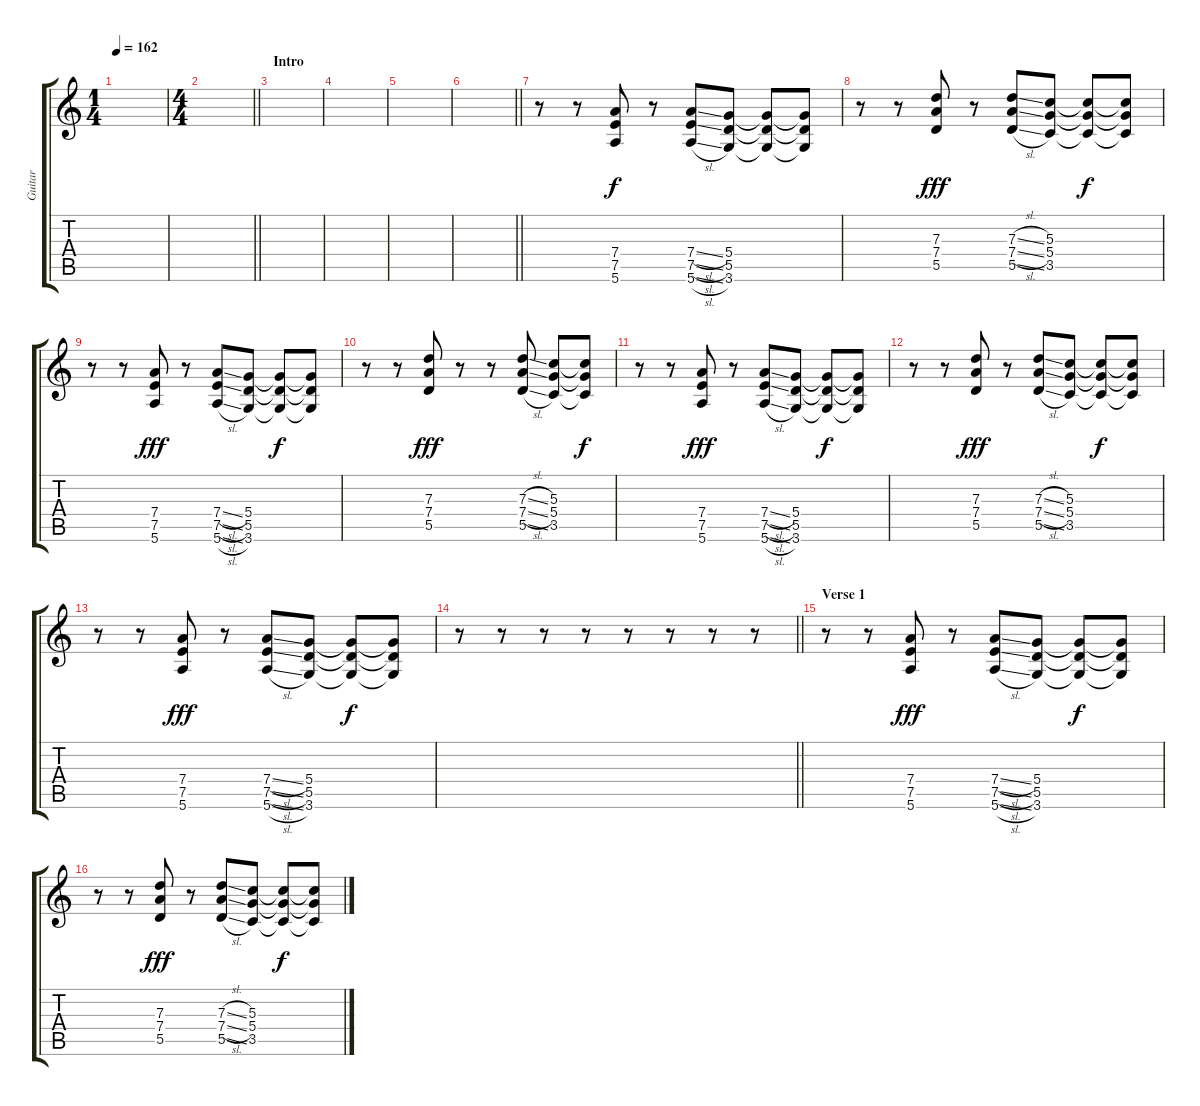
\track ("Guitar" "Guitar") {instrument overdrivenguitar}
\staff {score tabs}
\tuning (E4 B3 G3 D3 A2 E2) {hide}
\ts (1 4)
\tempo 162
\clef g2
\ks c
|
\ts (4 4)
\barLineRight lightlight
|
\section ("" "Intro")
|
|
|
\barLineRight lightlight
|
r.8 r.8 (7.4 7.5 5.6).8 r.8 (7.4{sl} 7.5{sl} 5.6{sl}).8 (5.4 5.5 3.6).8 (5.4{t} 5.5{t} 3.6{t}).8{dy f} (5.4{t} 5.5{t} 3.6{t}).8 |
r.8 r.8 (7.3 7.4 5.5).8{dy fff} r.8 (7.3{sl} 7.4{sl} 5.5{sl}).8 (5.3 5.4 3.5).8 (5.3{t} 5.4{t} 3.5{t}).8{dy f} (5.3{t} 5.4{t} 3.5{t}).8 |
r.8 r.8 (7.4 7.5 5.6).8{dy fff} r.8 (7.4{sl} 7.5{sl} 5.6{sl}).8 (5.4 5.5 3.6).8 (5.4{t} 5.5{t} 3.6{t}).8{dy f} (5.4{t} 5.5{t} 3.6{t}).8 |
r.8 r.8 (7.3 7.4 5.5).8{dy fff} r.8 r.8 (7.3{sl} 7.4{sl} 5.5{sl}).8 (5.3 5.4 3.5).8 (5.3{t} 5.4{t} 3.5{t}).8{dy f} |
r.8 r.8 (7.4 7.5 5.6).8{dy fff} r.8 (7.4{sl} 7.5{sl} 5.6{sl}).8 (5.4 5.5 3.6).8 (5.4{t} 5.5{t} 3.6{t}).8{dy f} (5.4{t} 5.5{t} 3.6{t}).8 |
r.8 r.8 (7.3 7.4 5.5).8{dy fff} r.8 (7.3{sl} 7.4{sl} 5.5{sl}).8 (5.3 5.4 3.5).8 (5.3{t} 5.4{t} 3.5{t}).8{dy f} (5.3{t} 5.4{t} 3.5{t}).8 |
r.8 r.8 (7.4 7.5 5.6).8{dy fff} r.8 (7.4{sl} 7.5{sl} 5.6{sl}).8 (5.4 5.5 3.6).8 (5.4{t} 5.5{t} 3.6{t}).8{dy f} (5.4{t} 5.5{t} 3.6{t}).8 |
\barLineRight lightlight
r.8 r.8 r.8 r.8 r.8 r.8 r.8 r.8 |
\section ("" "Verse 1")
r.8 r.8 (7.4 7.5 5.6).8{dy fff} r.8 (7.4{sl} 7.5{sl} 5.6{sl}).8 (5.4 5.5 3.6).8 (5.4{t} 5.5{t} 3.6{t}).8{dy f} (5.4{t} 5.5{t} 3.6{t}).8 |
r.8 r.8 (7.3 7.4 5.5).8{dy fff} r.8 (7.3{sl} 7.4{sl} 5.5{sl}).8 (5.3 5.4 3.5).8 (5.3{t} 5.4{t} 3.5{t}).8{dy f} (5.3{t} 5.4{t} 3.5{t}).8
